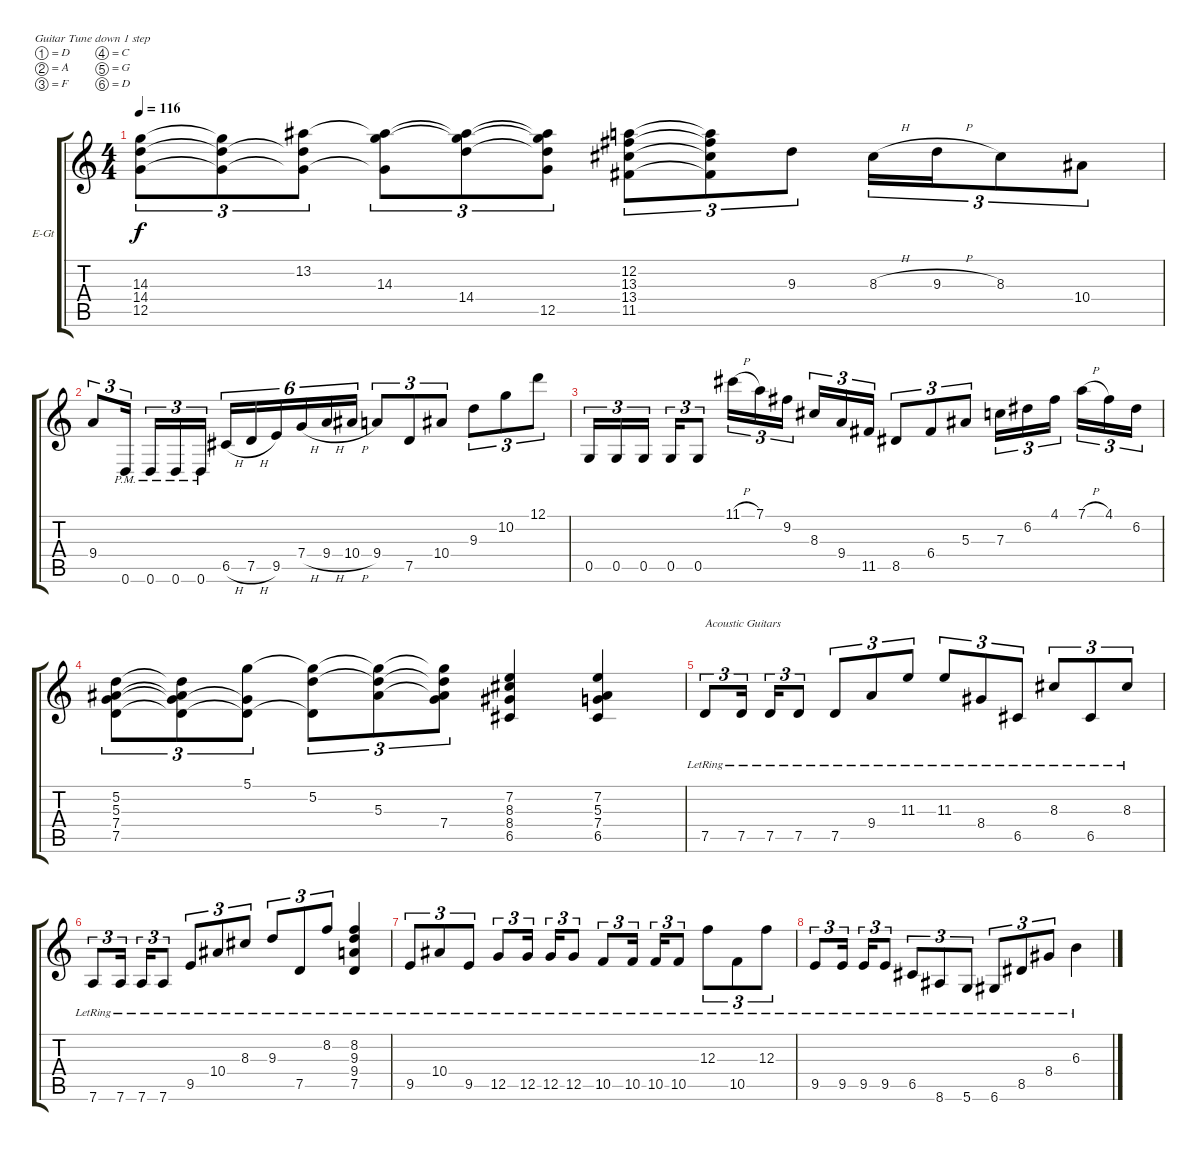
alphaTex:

\bracketExtendMode groupsimilarinstruments
\firstSystemTrackNameOrientation horizontal
\otherSystemsTrackNameOrientation horizontal
\track ("Guitar 2" "E-Gt") {solo instrument distortionguitar}
\staff {score tabs}
\tuning (D4 A3 F3 C3 G2 D2)
\ts (4 4)
\beaming (8 2 2 2 2)
\tempo 116
\clef g2
\ks c
(14.3 14.4 12.5).8{tu (3 2) dy f} (14.3{t} 14.4{t} 12.5{t}).8{tu (3 2)} (13.2 14.4{t} 12.5{t}).8{tu (3 2)} (13.2{t} 14.3 12.5{t}).8{tu (3 2)} (13.2{t} 14.3{t} 14.4).8{tu (3 2)} (13.2{t} 14.3{t} 14.4{t} 12.5).8{tu (3 2)} (12.2 13.3 13.4 11.5).8{tu (3 2)} (12.2{t} 13.3{t} 13.4{t} 11.5{t}).8{tu (3 2)} 9.3.8{tu (3 2)} 8.3{h}.16{tu (3 2)} 9.3{h}.16{tu (3 2)} 8.3.8{tu (3 2)} 10.4.8{tu (3 2)} |
9.4.8{tu (3 2)} 0.6{pm}.16{tu (3 2)} 0.6{pm}.16{tu (3 2)} 0.6{pm}.16{tu (3 2)} 0.6{pm}.16{tu (3 2)} 6.5{h}.16{tu (6 4)} 7.5{h}.16{tu (6 4)} 9.5.16{tu (6 4)} 7.4{h}.16{tu (6 4)} 9.4{h}.16{tu (6 4)} 10.4{h}.16{tu (6 4)} 9.4.8{tu (3 2)} 7.5.8{tu (3 2)} 10.4.8{tu (3 2)} 9.3.8{tu (3 2)} 10.2.8{tu (3 2)} 12.1.8{tu (3 2)} |
0.5.16{tu (3 2)} 0.5.16{tu (3 2)} 0.5.16{tu (3 2)} 0.5.16{tu (3 2)} 0.5.8{tu (3 2)} 11.1{h}.16{tu (3 2)} 7.1.16{tu (3 2)} 9.2.16{tu (3 2)} 8.3.16{tu (3 2)} 9.4.16{tu (3 2)} 11.5.16{tu (3 2)} 8.5.8{tu (3 2)} 6.4.8{tu (3 2)} 5.3.8{tu (3 2)} 7.3.16{tu (3 2)} 6.2.16{tu (3 2)} 4.1.16{tu (3 2)} 7.1{h}.16{tu (3 2)} 4.1.16{tu (3 2)} 6.2.16{tu (3 2)} |
(5.2 5.3 7.4 7.5).8{tu (3 2)} (5.2{t} 5.3{t} 7.4{t} 7.5{t}).8{tu (3 2)} (5.1 7.4{t} 7.5{t}).8{tu (3 2)} (5.1{t} 5.2 7.5{t}).8{tu (3 2)} (5.1{t} 5.2{t} 5.3).8{tu (3 2)} (5.1{t} 5.2{t} 5.3{t} 7.4).8{tu (3 2)} (7.2 8.3 8.4 6.5).4 (7.2 5.3 7.4 6.5).4 |
7.5{lr}.8{tu (3 2) txt "Acoustic Guitars"} 7.5{lr}.16{tu (3 2)} 7.5{lr}.16{tu (3 2)} 7.5{lr}.8{tu (3 2)} 7.5{lr}.8{tu (3 2)} 9.4{lr}.8{tu (3 2)} 11.3{lr}.8{tu (3 2)} 11.3{lr}.8{tu (3 2)} 8.4{lr}.8{tu (3 2)} 6.5{lr}.8{tu (3 2)} 8.3{lr}.8{tu (3 2)} 6.5{lr}.8{tu (3 2)} 8.3{lr}.8{tu (3 2)} |
7.6{lr}.8{tu (3 2)} 7.6{lr}.16{tu (3 2)} 7.6{lr}.16{tu (3 2)} 7.6{lr}.8{tu (3 2)} 9.5{lr}.8{tu (3 2)} 10.4{lr}.8{tu (3 2)} 8.3{lr}.8{tu (3 2)} 9.3{lr}.8{tu (3 2)} 7.5{lr}.8{tu (3 2)} 8.2{lr}.8{tu (3 2)} (8.2{lr} 9.3{lr} 9.4{lr} 7.5{lr}).4 |
9.5{lr}.8{tu (3 2)} 10.4{lr}.8{tu (3 2)} 9.5{lr}.8{tu (3 2)} 12.5{lr}.8{tu (3 2)} 12.5{lr}.16{tu (3 2)} 12.5{lr}.16{tu (3 2)} 12.5{lr}.8{tu (3 2)} 10.5{lr}.8{tu (3 2)} 10.5{lr}.16{tu (3 2)} 10.5{lr}.16{tu (3 2)} 10.5{lr}.8{tu (3 2)} 12.3{lr}.8{tu (3 2)} 10.5{lr}.8{tu (3 2)} 12.3{lr}.8{tu (3 2)} |
9.5{lr}.8{tu (3 2)} 9.5{lr}.16{tu (3 2)} 9.5{lr}.16{tu (3 2)} 9.5{lr}.8{tu (3 2)} 6.5{lr}.8{tu (3 2)} 8.6{lr}.8{tu (3 2)} 5.6{lr}.8{tu (3 2)} 6.6{lr}.8{tu (3 2)} 8.5{lr}.8{tu (3 2)} 8.4{lr}.8{tu (3 2)} 6.3{lr}.4
